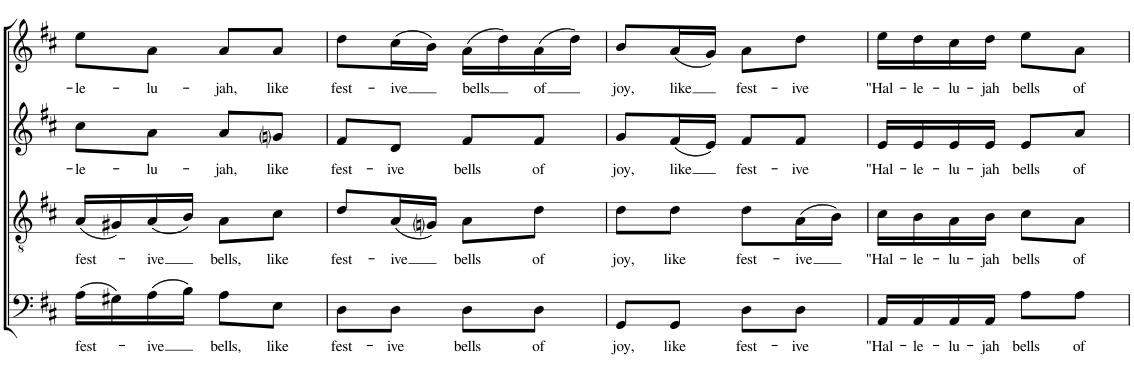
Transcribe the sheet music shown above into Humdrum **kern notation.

**kern	**text	**kern	**text	**kern	**text	**kern	**text
*part4	*part4	*part3	*part3	*part2	*part2	*part1	*part1
*staff4	*staff4	*staff3	*staff3	*staff2	*staff2	*staff1	*staff1
*I"B	*	*I"T	*	*I"A	*	*I"S	*
!!LO:PB:g=z
*clefF4	*	*clefGv2	*	*clefG2	*	*clefG2	*
*	*	*Trd1c2	*	*	*	*	*
*k[f#c#]	*	*k[f#c#]	*	*k[f#c#]	*	*k[f#c#]	*
*M2/4	*	*M2/4	*	*M2/4	*	*M2/4	*
=6	=6	=6	=6	=6	=6	=6	=6
!	!LO:LY:b	!	!LO:LY:b	!	!LO:LY:b	!	!LO:LY:b
(16A\LL	fest-	(16A/LL	fest-	8cc#\L	-le-	8ee\L	-le-
16G#X\)	.	16G#X/)	.	.	.	.	.
!	!LO:LY:b	!	!LO:LY:b	!	!LO:LY:b	!	!LO:LY:b
(16A\	-ive	(16A/	-ive	8a\J	-lu-	8a\J	-lu-
16B\JJ)	.	16B/JJ)	.	.	.	.	.
!	!LO:LY:b	!	!LO:LY:b	!	!LO:LY:b	!	!LO:LY:b
8A\L	bells,	8A\L	bells,	8a/L	-jah,	8a/L	-jah,
!	!LO:LY:b	!	!LO:LY:b	!	!LO:LY:b	!	!LO:LY:b
8E\J	like	8c#\J	like	8gni/J	like	8a/J	like
=7	=7	=7	=7	=7	=7	=7	=7
!	!LO:LY:b	!	!LO:LY:b	!	!LO:LY:b	!	!LO:LY:b
8D\L	fest-	8d/L	fest-	8f#/L	fest-	8dd\L	fest-
!	!LO:LY:b	!	!LO:LY:b	!	!LO:LY:b	!	!LO:LY:b
8D\J	-ive	(16A/L	-ive	8d/J	-ive	(16cc#\L	-ive
.	.	16Gni/JJ)	.	.	.	16b\JJ)	.
!	!LO:LY:b	!	!LO:LY:b	!	!LO:LY:b	!	!LO:LY:b
8D\L	bells	8A\L	bells	8f#/L	bells	(16a\LL	bells
.	.	.	.	.	.	16dd\)	.
!	!LO:LY:b	!	!LO:LY:b	!	!LO:LY:b	!	!LO:LY:b
8D\J	of	8d\J	of	8f#/J	of	(16a\	of
.	.	.	.	.	.	16dd\JJ)	.
=8	=8	=8	=8	=8	=8	=8	=8
!	!LO:LY:b	!	!LO:LY:b	!	!LO:LY:b	!	!LO:LY:b
8GG/L	joy,	8d\L	joy,	8g/L	joy,	8b/L	joy,
!	!LO:LY:b	!	!LO:LY:b	!	!LO:LY:b	!	!LO:LY:b
8GG/J	like	8d\J	like	(16f#/L	like	(16a/L	like
.	.	.	.	16e/JJ)	.	16g/JJ)	.
!	!LO:LY:b	!	!LO:LY:b	!	!LO:LY:b	!	!LO:LY:b
8D\L	fest-	8d\L	fest-	8f#/L	fest-	8a\L	fest-
!	!LO:LY:b	!	!LO:LY:b	!	!LO:LY:b	!	!LO:LY:b
8D\J	-ive	(16A\L	-ive	8f#/J	-ive	8dd\J	-ive
.	.	16B\JJ)	.	.	.	.	.
=9	=9	=9	=9	=9	=9	=9	=9
!	!LO:LY:b	!	!LO:LY:b	!	!LO:LY:b	!	!LO:LY:b
16AA/LL	"Hal-	16c#\LL	"Hal-	16e/LL	"Hal-	16ee\LL	"Hal-
!	!LO:LY:b	!	!LO:LY:b	!	!LO:LY:b	!	!LO:LY:b
16AA/	-le-	16B\	-le-	16e/	-le-	16dd\	-le-
!	!LO:LY:b	!	!LO:LY:b	!	!LO:LY:b	!	!LO:LY:b
16AA/	-lu-	16A\	-lu-	16e/	-lu-	16cc#\	-lu-
!	!LO:LY:b	!	!LO:LY:b	!	!LO:LY:b	!	!LO:LY:b
16AA/JJ	-jah	16B\JJ	-jah	16e/JJ	-jah	16dd\JJ	-jah
!	!LO:LY:b	!	!LO:LY:b	!	!LO:LY:b	!	!LO:LY:b
8A\L	bells	8c#\L	bells	8e/L	bells	8ee\L	bells
!	!LO:LY:b	!	!LO:LY:b	!	!LO:LY:b	!	!LO:LY:b
8A\J	of	8A\J	of	8a/J	of	8a\J	of
=	=	=	=	=	=	=	=
*-	*-	*-	*-	*-	*-	*-	*-
